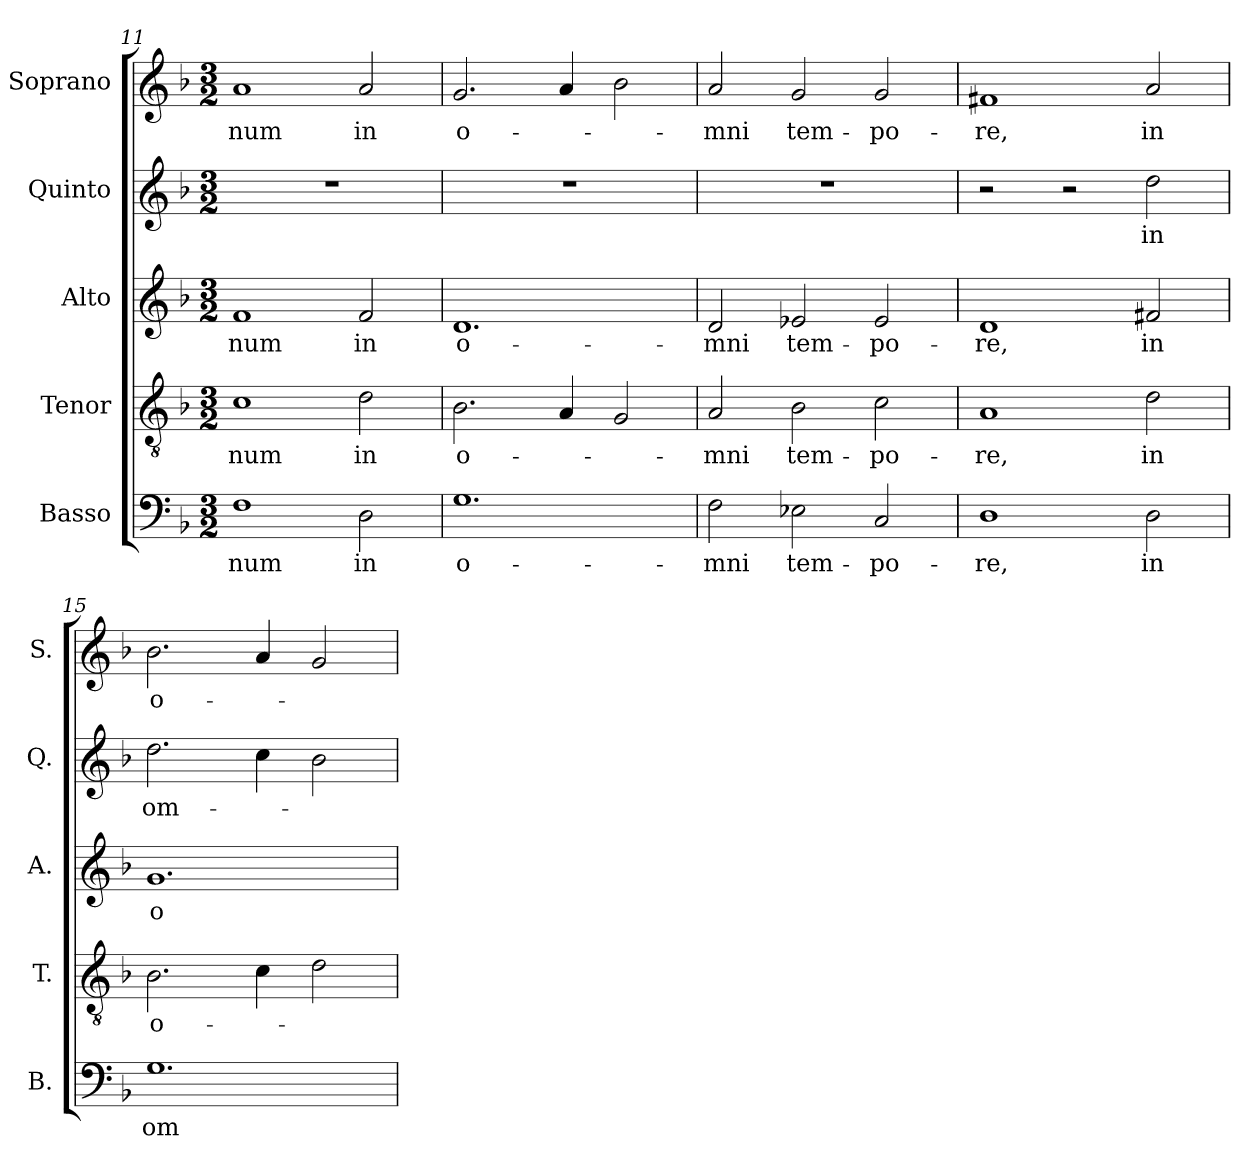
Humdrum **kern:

**kern	**text	**kern	**text	**kern	**text	**kern	**text	**kern	**text
*part5	*part5	*part4	*part4	*part3	*part3	*part2	*part2	*part1	*part1
*staff5	*staff5	*staff4	*staff4	*staff3	*staff3	*staff2	*staff2	*staff1	*staff1
*I"Basso	*	*I"Tenor	*	*I"Alto	*	*I"Quinto	*	*I"Soprano	*
*I'B.	*	*I'T.	*	*I'A.	*	*I'Q.	*	*I'S.	*
*clefF4	*	*clefGv2	*	*clefG2	*	*clefG2	*	*clefG2	*
*	*	*ITrd7c12	*	*	*	*	*	*	*
*k[b-]	*	*k[b-]	*	*k[b-]	*	*k[b-]	*	*k[b-]	*
*F:	*	*F:	*	*F:	*	*F:	*	*F:	*
*M3/2	*	*M3/2	*	*M3/2	*	*M3/2	*	*M3/2	*
=11	=11	=11	=11	=11	=11	=11	=11	=11	=11
!	!LO:LY:b:color=#000000	!	!	!	!	!	!	!	!
!	!	!	!LO:LY:b:color=#000000	!	!	!	!	!	!
!	!	!	!	!	!LO:LY:b:color=#000000	!LO:N:vis=1	!	!	!
!	!	!	!	!	!	!	!	!	!LO:LY:b:color=#000000
1Fi	-num	1Ci	-num	1fi	-num	1.r	.	1ai	-num
!	!LO:LY:b:color=#000000	!	!	!	!	!	!	!	!
!	!	!	!LO:LY:b:color=#000000	!	!	!	!	!	!
!	!	!	!	!	!LO:LY:b:color=#000000	!	!	!	!
!	!	!	!	!	!	!	!	!	!LO:LY:b:color=#000000
2Di\	in	2Di\	in	2fi/	in	.	.	2ai/	in
=12	=12	=12	=12	=12	=12	=12	=12	=12	=12
!	!LO:LY:b:color=#000000	!	!	!	!	!	!	!	!
!	!	!	!LO:LY:b:color=#000000	!	!	!	!	!	!
!	!	!	!	!	!LO:LY:b:color=#000000	!LO:N:vis=1	!	!	!
!	!	!	!	!	!	!	!	!	!LO:LY:b:color=#000000
1.Gi	o-	2.BB-i\	o-	1.di	o-	1.r	.	2.gi/	o-
.	.	4AAi/	.	.	.	.	.	4ai/	.
.	.	2GGi/	.	.	.	.	.	2b-i\	.
=13	=13	=13	=13	=13	=13	=13	=13	=13	=13
!	!LO:LY:b:color=#000000	!	!	!	!	!	!	!	!
!	!	!	!LO:LY:b:color=#000000	!	!	!	!	!	!
!	!	!	!	!	!LO:LY:b:color=#000000	!LO:N:vis=1	!	!	!
!	!	!	!	!	!	!	!	!	!LO:LY:b:color=#000000
2Fi\	-mni	2AAi/	-mni	2di/	-mni	1.r	.	2ai/	-mni
!	!LO:LY:b:color=#000000	!	!	!	!	!	!	!	!
!	!	!	!LO:LY:b:color=#000000	!	!	!	!	!	!
!	!	!	!	!	!LO:LY:b:color=#000000	!	!	!	!
!	!	!	!	!	!	!	!	!	!LO:LY:b:color=#000000
2E-Xi\	tem-	2BB-i\	tem-	2e-Xi/	tem-	.	.	2gi/	tem-
!	!LO:LY:b:color=#000000	!	!	!	!	!	!	!	!
!	!	!	!LO:LY:b:color=#000000	!	!	!	!	!	!
!	!	!	!	!	!LO:LY:b:color=#000000	!	!	!	!
!	!	!	!	!	!	!	!	!	!LO:LY:b:color=#000000
2Ci/	-po-	2Ci\	-po-	2e-i/	-po-	.	.	2gi/	-po-
=14	=14	=14	=14	=14	=14	=14	=14	=14	=14
!	!LO:LY:b:color=#000000	!	!	!	!	!	!	!	!
!	!	!	!LO:LY:b:color=#000000	!	!	!	!	!	!
!	!	!	!	!	!LO:LY:b:color=#000000	!	!	!	!
!	!	!	!	!	!	!	!	!	!LO:LY:b:color=#000000
1Di	-re,	1AAi	-re,	1di	-re,	2r	.	1f#Xi	-re,
.	.	.	.	.	.	2r	.	.	.
!	!LO:LY:b:color=#000000	!	!	!	!	!	!	!	!
!	!	!	!LO:LY:b:color=#000000	!	!	!	!	!	!
!	!	!	!	!	!LO:LY:b:color=#000000	!	!	!	!
!	!	!	!	!	!	!	!LO:LY:b:color=#000000	!	!
!	!	!	!	!	!	!	!	!	!LO:LY:b:color=#000000
2Di\	in	2Di\	in	2f#Xi/	in	2ddi\	in	2ai/	in
=15	=15	=15	=15	=15	=15	=15	=15	=15	=15
!	!LO:LY:b:color=#000000	!	!	!	!	!	!	!	!
!	!	!	!LO:LY:b:color=#000000	!	!	!	!	!	!
!	!	!	!	!	!LO:LY:b:color=#000000	!	!	!	!
!	!	!	!	!	!	!	!LO:LY:b:color=#000000	!	!
!	!	!	!	!	!	!	!	!	!LO:LY:b:color=#000000
1.Gi	om-	2.BB-i\	o-	1.gi	o-	2.ddi\	om-	2.b-i\	o-
.	.	4Ci\	.	.	.	4cci\	.	4ai/	.
.	.	2Di\	.	.	.	2b-i\	.	2gi/	.
=	=	=	=	=	=	=	=	=	=
*-	*-	*-	*-	*-	*-	*-	*-	*-	*-
